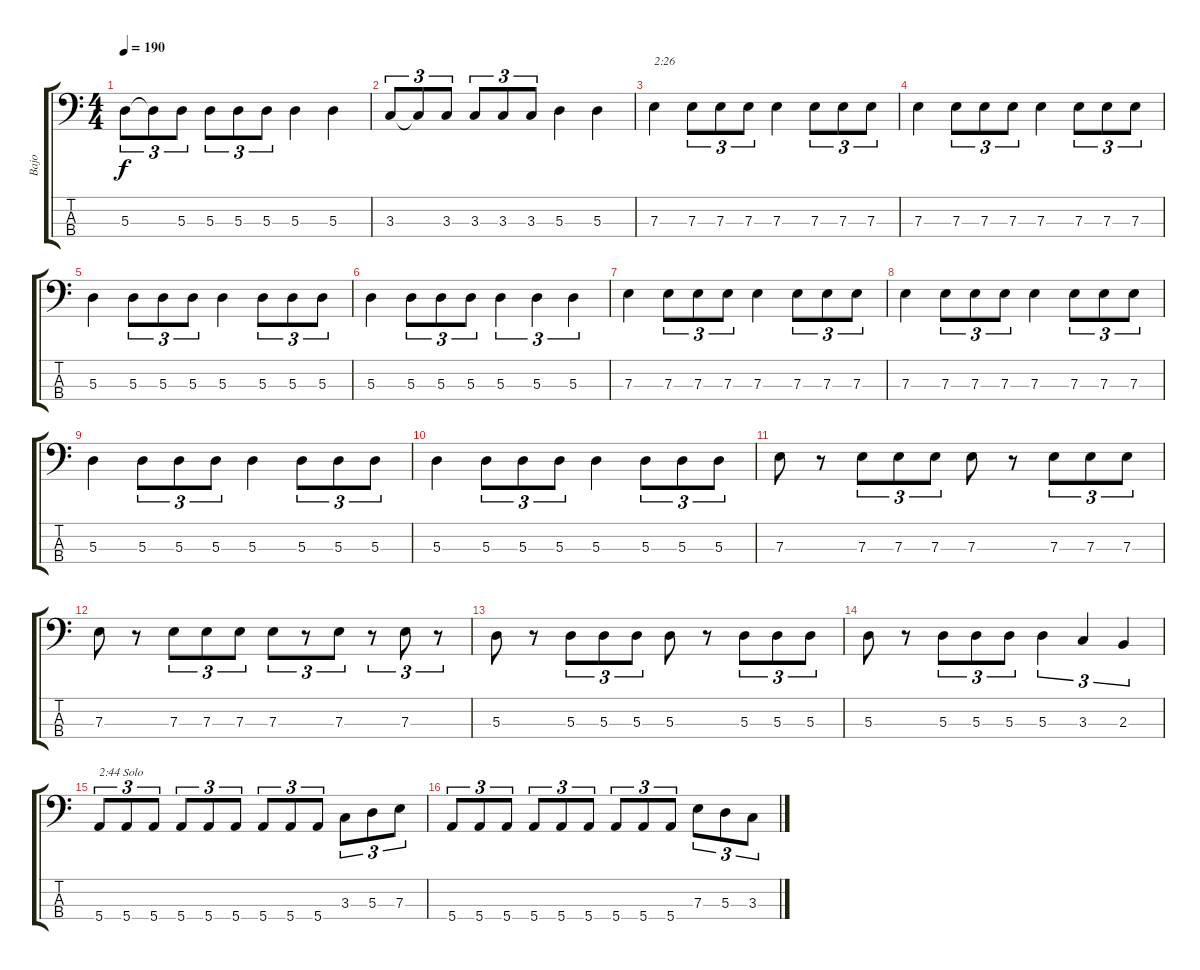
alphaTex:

\track ("Bajo" "Bajo") {instrument electricbassfinger}
\staff {score tabs}
\tuning (G2 D2 A1 E1) {hide}
\ts (4 4)
\tempo 190
\clef f4
\ks c
5.3.8{tu (3 2) dy f} 5.3{t}.8{tu (3 2)} 5.3.8{tu (3 2)} 5.3.8{tu (3 2)} 5.3.8{tu (3 2)} 5.3.8{tu (3 2)} 5.3.4 5.3.4 |
3.3.8{tu (3 2)} 3.3{t}.8{tu (3 2)} 3.3.8{tu (3 2)} 3.3.8{tu (3 2)} 3.3.8{tu (3 2)} 3.3.8{tu (3 2)} 5.3.4 5.3.4 |
7.3.4{txt "2:26"} 7.3.8{tu (3 2)} 7.3.8{tu (3 2)} 7.3.8{tu (3 2)} 7.3.4 7.3.8{tu (3 2)} 7.3.8{tu (3 2)} 7.3.8{tu (3 2)} |
7.3.4 7.3.8{tu (3 2)} 7.3.8{tu (3 2)} 7.3.8{tu (3 2)} 7.3.4 7.3.8{tu (3 2)} 7.3.8{tu (3 2)} 7.3.8{tu (3 2)} |
5.3.4 5.3.8{tu (3 2)} 5.3.8{tu (3 2)} 5.3.8{tu (3 2)} 5.3.4 5.3.8{tu (3 2)} 5.3.8{tu (3 2)} 5.3.8{tu (3 2)} |
5.3.4 5.3.8{tu (3 2)} 5.3.8{tu (3 2)} 5.3.8{tu (3 2)} 5.3.4{tu (3 2)} 5.3.4{tu (3 2)} 5.3.4{tu (3 2)} |
7.3.4 7.3.8{tu (3 2)} 7.3.8{tu (3 2)} 7.3.8{tu (3 2)} 7.3.4 7.3.8{tu (3 2)} 7.3.8{tu (3 2)} 7.3.8{tu (3 2)} |
7.3.4 7.3.8{tu (3 2)} 7.3.8{tu (3 2)} 7.3.8{tu (3 2)} 7.3.4 7.3.8{tu (3 2)} 7.3.8{tu (3 2)} 7.3.8{tu (3 2)} |
5.3.4 5.3.8{tu (3 2)} 5.3.8{tu (3 2)} 5.3.8{tu (3 2)} 5.3.4 5.3.8{tu (3 2)} 5.3.8{tu (3 2)} 5.3.8{tu (3 2)} |
5.3.4 5.3.8{tu (3 2)} 5.3.8{tu (3 2)} 5.3.8{tu (3 2)} 5.3.4 5.3.8{tu (3 2)} 5.3.8{tu (3 2)} 5.3.8{tu (3 2)} |
7.3.8 r.8 7.3.8{tu (3 2)} 7.3.8{tu (3 2)} 7.3.8{tu (3 2)} 7.3.8 r.8 7.3.8{tu (3 2)} 7.3.8{tu (3 2)} 7.3.8{tu (3 2)} |
7.3.8 r.8 7.3.8{tu (3 2)} 7.3.8{tu (3 2)} 7.3.8{tu (3 2)} 7.3.8{tu (3 2)} r.8{tu (3 2)} 7.3.8{tu (3 2)} r.8{tu (3 2)} 7.3.8{tu (3 2)} r.8{tu (3 2)} |
5.3.8 r.8 5.3.8{tu (3 2)} 5.3.8{tu (3 2)} 5.3.8{tu (3 2)} 5.3.8 r.8 5.3.8{tu (3 2)} 5.3.8{tu (3 2)} 5.3.8{tu (3 2)} |
5.3.8 r.8 5.3.8{tu (3 2)} 5.3.8{tu (3 2)} 5.3.8{tu (3 2)} 5.3.4{tu (3 2)} 3.3.4{tu (3 2)} 2.3.4{tu (3 2)} |
5.4.8{tu (3 2) txt "2:44 Solo"} 5.4.8{tu (3 2)} 5.4.8{tu (3 2)} 5.4.8{tu (3 2)} 5.4.8{tu (3 2)} 5.4.8{tu (3 2)} 5.4.8{tu (3 2)} 5.4.8{tu (3 2)} 5.4.8{tu (3 2)} 3.3.8{tu (3 2)} 5.3.8{tu (3 2)} 7.3.8{tu (3 2)} |
5.4.8{tu (3 2)} 5.4.8{tu (3 2)} 5.4.8{tu (3 2)} 5.4.8{tu (3 2)} 5.4.8{tu (3 2)} 5.4.8{tu (3 2)} 5.4.8{tu (3 2)} 5.4.8{tu (3 2)} 5.4.8{tu (3 2)} 7.3.8{tu (3 2)} 5.3.8{tu (3 2)} 3.3.8{tu (3 2)}
